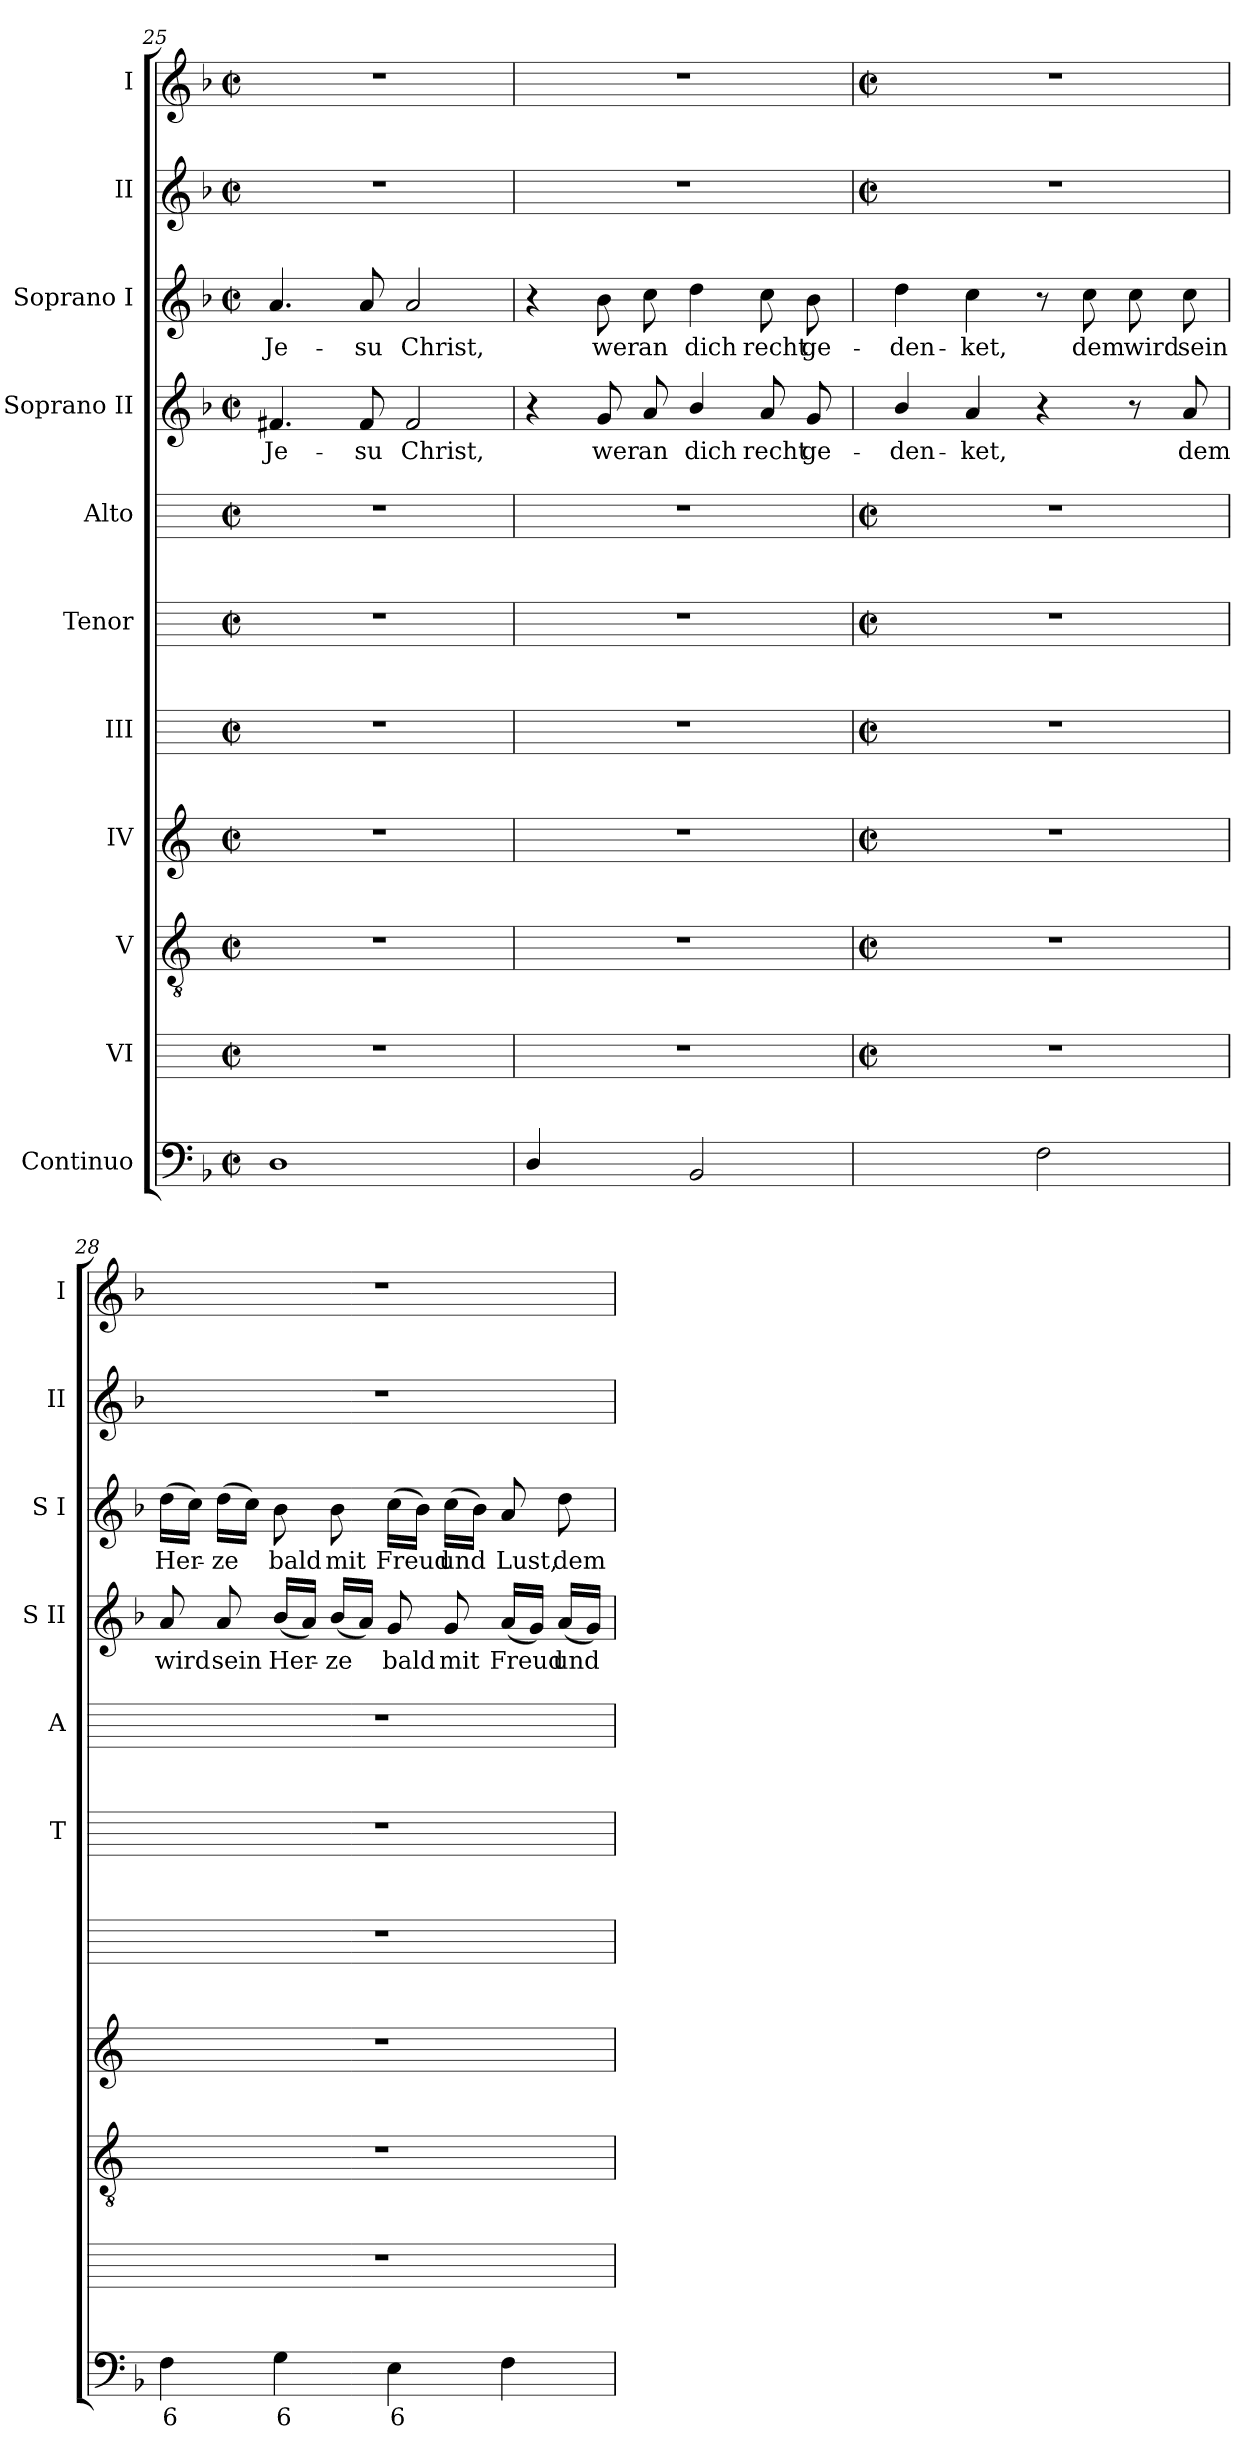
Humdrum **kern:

**kern	**text	**text	**kern	**kern	**kern	**kern	**kern	**kern	**kern	**text	**kern	**text	**kern	**kern
*part11	*part11	*part11	*part10	*part9	*part8	*part7	*part6	*part5	*part4	*part4	*part3	*part3	*part2	*part1
*staff11	*staff11	*staff11	*staff10	*staff9	*staff8	*staff7	*staff6	*staff5	*staff4	*staff4	*staff3	*staff3	*staff2	*staff1
*I"Continuo	*	*	*I"VI	*I"V	*I"IV	*I"III	*I"Tenor	*I"Alto	*I"Soprano II	*	*I"Soprano I	*	*I"II	*I"I
*	*	*	*	*	*	*	*I'T	*I'A	*I'S II	*	*I'S I	*	*I'II	*I'I
*clefF4	*	*	*	*clefGv2	*clefG2	*	*	*	*clefG2	*	*clefG2	*	*clefG2	*clefG2
*	*	*	*ITrd4c7	*ITrd4c7	*ITrd4c7	*ITrd4c7	*	*	*	*	*	*	*	*
*k[b-]	*	*	*	*k[b-]	*k[b-]	*	*	*	*k[b-]	*	*k[b-]	*	*k[b-]	*k[b-]
*F:	*	*	*	*F:	*F:	*	*	*	*F:	*	*F:	*	*F:	*F:
*M2/2	*	*	*M2/2	*M2/2	*M2/2	*M2/2	*M2/2	*M2/2	*M2/2	*	*M2/2	*	*M2/2	*M2/2
*met(c|)	*	*	*met(c|)	*met(c|)	*met(c|)	*met(c|)	*met(c|)	*met(c|)	*met(c|)	*	*met(c|)	*	*met(c|)	*met(c|)
=25	=25	=25	=25	=25	=25	=25	=25	=25	=25	=25	=25	=25	=25	=25
!	!	!	!	!	!	!	!	!	!	!LO:LY:b	!	!LO:LY:b	!	!
1D	.	.	1r	1r	1r	1r	1r	1r	4.f#X	Je-	4.a	Je-	1r	1r
!	!	!	!	!	!	!	!	!	!	!LO:LY:b	!	!LO:LY:b	!	!
.	.	.	.	.	.	.	.	.	8f#	-su	8a	-su	.	.
!	!	!	!	!	!	!	!	!	!	!LO:LY:b	!	!LO:LY:b	!	!
.	.	.	.	.	.	.	.	.	2f#	Christ,	2a	Christ,	.	.
=26	=26	=26	=26	=26	=26	=26	=26	=26	=26	=26	=26	=26	=26	=26
4D/	.	.	1r	1r	1r	1r	1r	1r	4r	.	4r	.	1r	1r
!	!LO:LY:b	!	!	!	!	!	!	!	!	!LO:LY:b	!	!LO:LY:b	!	!
[8CLyy	5	.	.	.	.	.	.	.	8g	wer	8b-	wer	.	.
!	!LO:LY:b	!	!	!	!	!	!	!	!	!LO:LY:b	!	!LO:LY:b	!	!
8CJyy]	6	.	.	.	.	.	.	.	8a	an	8cc	an	.	.
!	!	!	!	!	!	!	!	!	!	!LO:LY:b	!	!LO:LY:b	!	!
2BB-	.	.	.	.	.	.	.	.	4b-/	dich	4dd	dich	.	.
!	!	!	!	!	!	!	!	!	!	!LO:LY:b	!	!LO:LY:b	!	!
.	.	.	.	.	.	.	.	.	8a	recht	8cc	recht	.	.
!	!	!	!	!	!	!	!	!	!	!LO:LY:b	!	!LO:LY:b	!	!
.	.	.	.	.	.	.	.	.	8g	ge-	8b-	ge-	.	.
!!LO:LB:g=z
=27	=27	=27	=27	=27	=27	=27	=27	=27	=27	=27	=27	=27	=27	=27
*	*	*	*M2/2	*M2/2	*M2/2	*M2/2	*M2/2	*M2/2	*	*	*	*	*M2/2	*M2/2
*	*	*	*met(c|)	*met(c|)	*met(c|)	*met(c|)	*met(c|)	*met(c|)	*	*	*	*	*met(c|)	*met(c|)
!	!LO:LY:b	!LO:LY:b	!	!	!	!	!	!	!	!LO:LY:b	!	!LO:LY:b	!	!
[4Fyy	6	4	1r	1r	1r	1r	1r	1r	4b-/	-den-	4dd	-den-	1r	1r
!	!LO:LY:b	!LO:LY:b	!	!	!	!	!	!	!	!LO:LY:b	!	!LO:LY:b	!	!
4Fyy]	5	3	.	.	.	.	.	.	4a	-ket,	4cc	-ket,	.	.
2F	.	.	.	.	.	.	.	.	4r	.	8r	.	.	.
!	!	!	!	!	!	!	!	!	!	!	!	!LO:LY:b	!	!
.	.	.	.	.	.	.	.	.	.	.	8cc	dem	.	.
!	!	!	!	!	!	!	!	!	!	!	!	!LO:LY:b	!	!
.	.	.	.	.	.	.	.	.	8r	.	8cc	wird	.	.
!	!	!	!	!	!	!	!	!	!	!LO:LY:b	!	!LO:LY:b	!	!
.	.	.	.	.	.	.	.	.	8a	dem	8cc	sein	.	.
=28	=28	=28	=28	=28	=28	=28	=28	=28	=28	=28	=28	=28	=28	=28
!	!LO:LY:b	!	!	!	!	!	!	!	!	!LO:LY:b	!	!LO:LY:b	!	!
4F	6	.	1r	1r	1r	1r	1r	1r	8a	wird	(>16ddLL	Her-	1r	1r
.	.	.	.	.	.	.	.	.	.	.	16ccJJ)	.	.	.
!	!	!	!	!	!	!	!	!	!	!LO:LY:b	!	!LO:LY:b	!	!
.	.	.	.	.	.	.	.	.	8a	sein	(>16ddLL	ze	.	.
.	.	.	.	.	.	.	.	.	.	.	16ccJJ)	.	.	.
!	!LO:LY:b	!	!	!	!	!	!	!	!	!LO:LY:b	!	!LO:LY:b	!	!
4G	6	.	.	.	.	.	.	.	(<16b-LL	Her-	8b-	bald	.	.
.	.	.	.	.	.	.	.	.	16aJJ)	.	.	.	.	.
!	!	!	!	!	!	!	!	!	!	!LO:LY:b	!	!LO:LY:b	!	!
.	.	.	.	.	.	.	.	.	(<16b-LL	ze	8b-	mit	.	.
.	.	.	.	.	.	.	.	.	16aJJ)	.	.	.	.	.
!	!LO:LY:b	!	!	!	!	!	!	!	!	!LO:LY:b	!	!LO:LY:b	!	!
4E	6	.	.	.	.	.	.	.	8g	bald	(>16ccLL	Freud	.	.
.	.	.	.	.	.	.	.	.	.	.	16b-JJ)	.	.	.
!	!	!	!	!	!	!	!	!	!	!LO:LY:b	!	!LO:LY:b	!	!
.	.	.	.	.	.	.	.	.	8g	mit	(>16ccLL	und	.	.
.	.	.	.	.	.	.	.	.	.	.	16b-JJ)	.	.	.
!	!	!	!	!	!	!	!	!	!	!LO:LY:b	!	!LO:LY:b	!	!
4F	.	.	.	.	.	.	.	.	(<16aLL	Freud	8a	Lust,	.	.
.	.	.	.	.	.	.	.	.	16gJJ)	.	.	.	.	.
!	!	!	!	!	!	!	!	!	!	!LO:LY:b	!	!LO:LY:b	!	!
.	.	.	.	.	.	.	.	.	(<16aLL	und	8dd	dem	.	.
.	.	.	.	.	.	.	.	.	16gJJ)	.	.	.	.	.
=	=	=	=	=	=	=	=	=	=	=	=	=	=	=
*-	*-	*-	*-	*-	*-	*-	*-	*-	*-	*-	*-	*-	*-	*-
